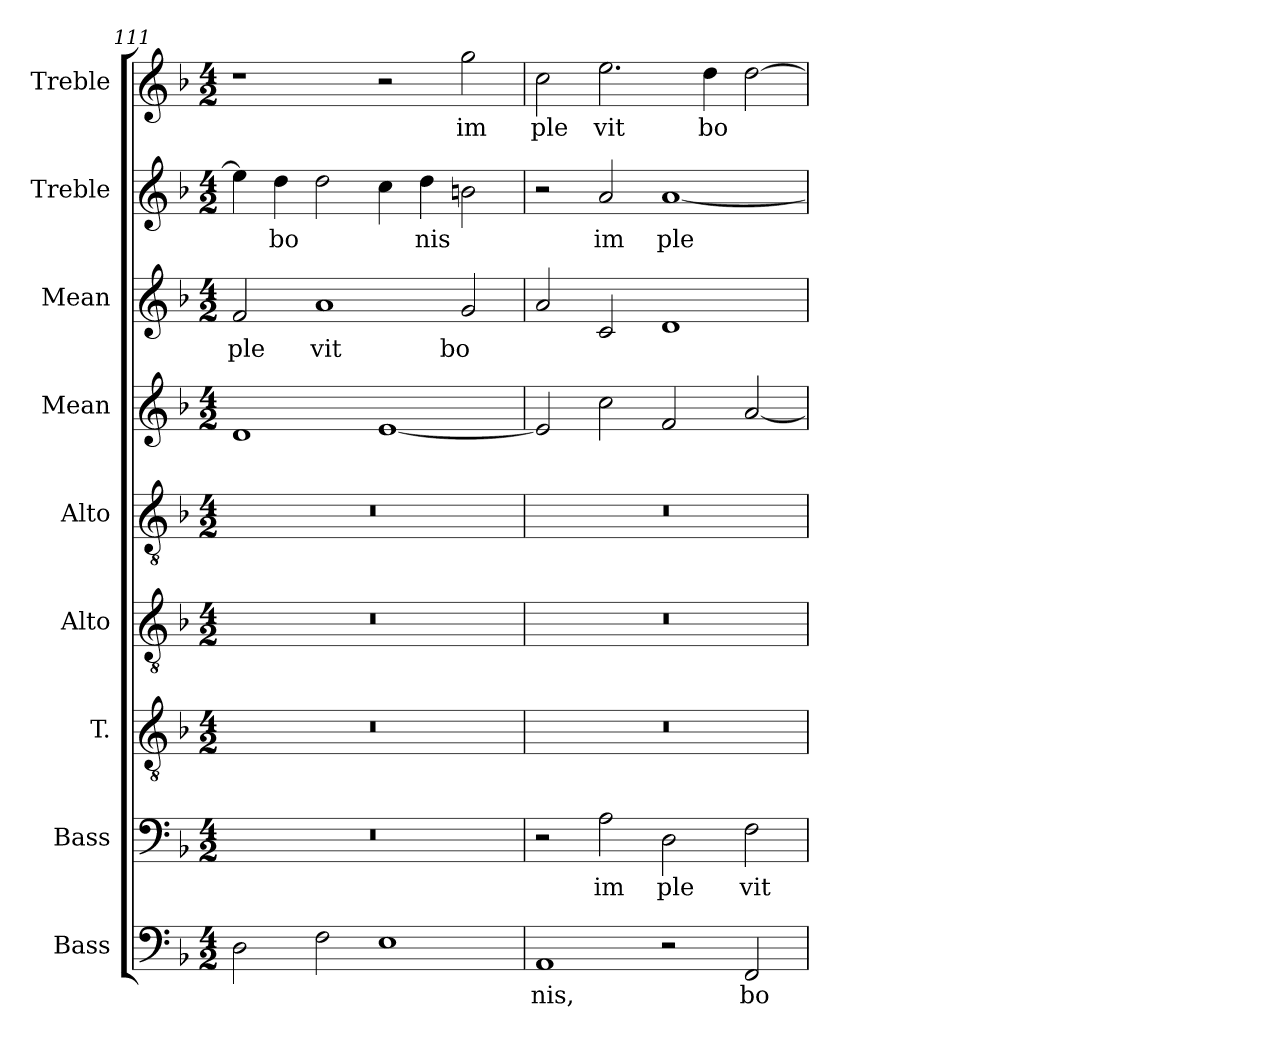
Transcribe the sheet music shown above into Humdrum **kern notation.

**kern	**text	**kern	**text	**kern	**kern	**kern	**kern	**kern	**text	**kern	**text	**kern	**text
*part9	*part9	*part8	*part8	*part7	*part6	*part5	*part4	*part3	*part3	*part2	*part2	*part1	*part1
*staff9	*staff9	*staff8	*staff8	*staff7	*staff6	*staff5	*staff4	*staff3	*staff3	*staff2	*staff2	*staff1	*staff1
*I"Bass	*	*I"Bass	*	*I"T.	*I"Alto	*I"Alto	*I"Mean	*I"Mean	*	*I"Treble	*	*I"Treble	*
*I'B.	*	*I'B.	*	*I'T.	*I'A2.	*I'A1.	*I'M.	*I'M.	*	*I'Tr.	*	*I'Tr.	*
*clefF4	*	*clefF4	*	*clefGv2	*clefGv2	*clefGv2	*clefG2	*clefG2	*	*clefG2	*	*clefG2	*
*	*	*	*	*ITrd7c12	*ITrd7c12	*ITrd7c12	*	*	*	*	*	*	*
*k[b-]	*	*k[b-]	*	*k[b-]	*k[b-]	*k[b-]	*k[b-]	*k[b-]	*	*k[b-]	*	*k[b-]	*
*F:	*	*F:	*	*F:	*F:	*F:	*F:	*F:	*	*F:	*	*F:	*
*M4/2	*	*M4/2	*	*M4/2	*M4/2	*M4/2	*M4/2	*M4/2	*	*M4/2	*	*M4/2	*
=111	=111	=111	=111	=111	=111	=111	=111	=111	=111	=111	=111	=111	=111
!	!	!LO:N:vis=1	!	!LO:N:vis=1	!LO:N:vis=1	!LO:N:vis=1	!	!	!	!	!	!	!
!	!	!	!	!	!	!	!	!	!LO:LY:b:color=#000000	!	!	!	!
2Di\	.	0r	.	0r	0r	0r	1di	2fi/	ple	4eei\]	.	1r	.
!	!	!	!	!	!	!	!	!	!	!	!LO:LY:b:color=#000000	!	!
.	.	.	.	.	.	.	.	.	.	4ddi\	bo	.	.
!	!	!	!	!	!	!	!	!	!LO:LY:b:color=#000000	!	!	!	!
2Fi\	.	.	.	.	.	.	.	1ai	vit	2ddi\	.	.	.
1Ei	.	.	.	.	.	.	[<1ei	.	.	4cci\	.	2r	.
!	!	!	!	!	!	!	!	!	!	!	!LO:LY:b:color=#000000	!	!
.	.	.	.	.	.	.	.	.	.	4ddi\	nis	.	.
!	!	!	!	!	!	!	!	!	!LO:LY:b:color=#000000	!	!	!	!
!	!	!	!	!	!	!	!	!	!	!	!	!	!LO:LY:b:color=#000000
.	.	.	.	.	.	.	.	2gi/	bo	2bni\	.	2ggi\	im
=112	=112	=112	=112	=112	=112	=112	=112	=112	=112	=112	=112	=112	=112
!	!LO:LY:b:color=#000000	!	!	!LO:N:vis=1	!LO:N:vis=1	!LO:N:vis=1	!	!	!	!	!	!	!
!	!	!	!	!	!	!	!	!	!	!	!	!	!LO:LY:b:color=#000000
1AAi	nis,	2r	.	0r	0r	0r	2ei/]	2ai/	.	2r	.	2cci\	ple
!	!	!	!LO:LY:b:color=#000000	!	!	!	!	!	!	!	!	!	!
!	!	!	!	!	!	!	!	!	!	!	!LO:LY:b:color=#000000	!	!
!	!	!	!	!	!	!	!	!	!	!	!	!	!LO:LY:b:color=#000000
.	.	2Ai\	im	.	.	.	2cci\	2ci/	.	2ai/	im	2.eei\	vit
!	!	!	!LO:LY:b:color=#000000	!	!	!	!	!	!	!	!	!	!
!	!	!	!	!	!	!	!	!	!	!	!LO:LY:b:color=#000000	!	!
2r	.	2Di\	ple	.	.	.	2fi/	1di	.	[<1ai	ple	.	.
!	!	!	!	!	!	!	!	!	!	!	!	!	!LO:LY:b:color=#000000
.	.	.	.	.	.	.	.	.	.	.	.	4ddi\	bo
!	!LO:LY:b:color=#000000	!	!	!	!	!	!	!	!	!	!	!	!
!	!	!	!LO:LY:b:color=#000000	!	!	!	!	!	!	!	!	!	!
2FFi/	bo	2Fi\	vit	.	.	.	[<2ai/	.	.	.	.	[>2ddi\	.
=	=	=	=	=	=	=	=	=	=	=	=	=	=
*-	*-	*-	*-	*-	*-	*-	*-	*-	*-	*-	*-	*-	*-
